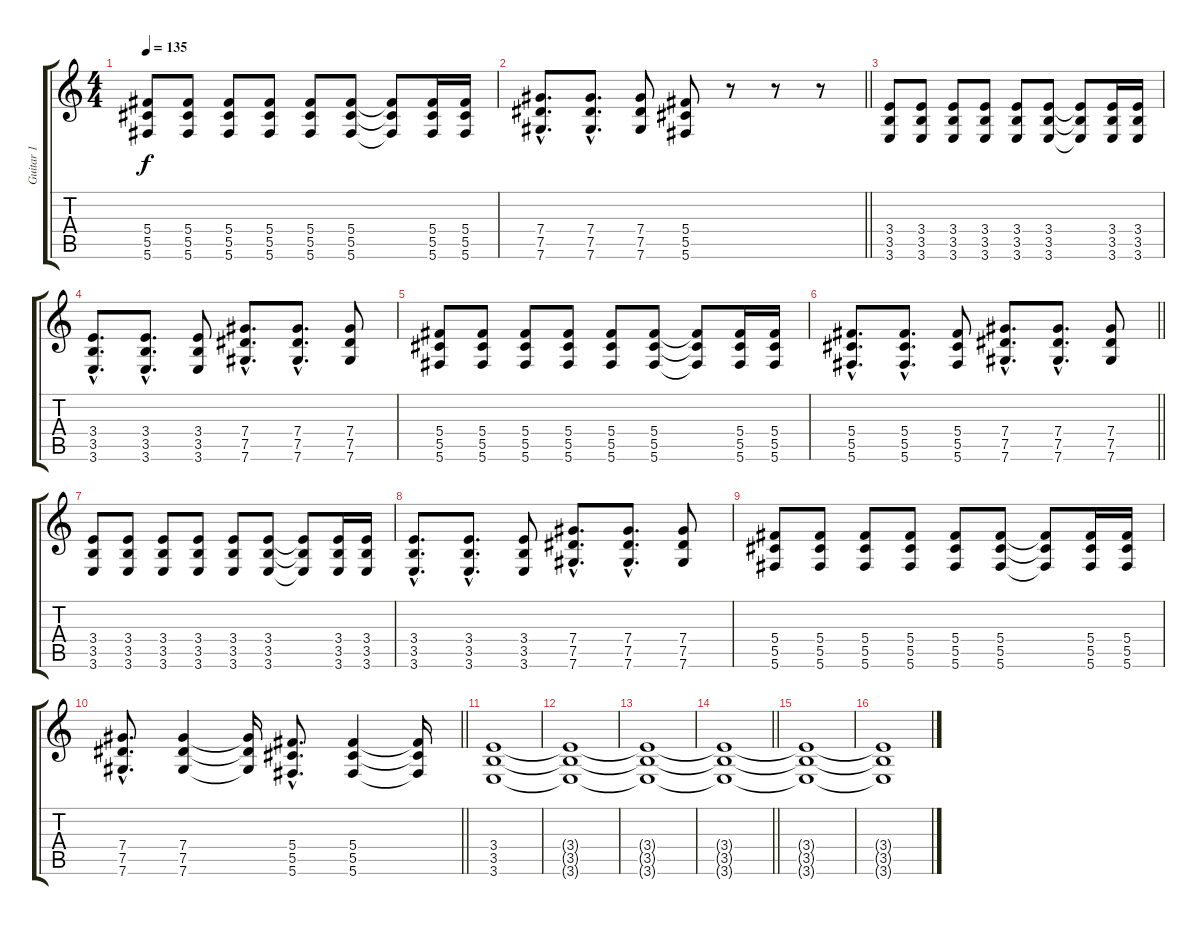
\track ("Guitar 1" "Guitar 1") {instrument distortionguitar}
\staff {score tabs}
\tuning (Eb4 Bb3 Gb3 Db3 Ab2 Db2) {hide}
\ts (4 4)
\tempo 135
\clef g2
\ks c
(5.4 5.5 5.6).8{dy f} (5.4 5.5 5.6).8 (5.4 5.5 5.6).8 (5.4 5.5 5.6).8 (5.4 5.5 5.6).8 (5.4 5.5 5.6).8 (5.4{t} 5.5{t} 5.6{t}).8 (5.4 5.5 5.6).16 (5.4 5.5 5.6).16 |
\barLineRight lightlight
(7.4{hac} 7.5{hac} 7.6{hac}).8{d} (7.4{hac} 7.5{hac} 7.6{hac}).8{d} (7.4 7.5 7.6).8 (5.4 5.5 5.6).8 r.8 r.8 r.8 |
(3.4 3.5 3.6).8 (3.4 3.5 3.6).8 (3.4 3.5 3.6).8 (3.4 3.5 3.6).8 (3.4 3.5 3.6).8 (3.4 3.5 3.6).8 (3.4{t} 3.5{t} 3.6{t}).8 (3.4 3.5 3.6).16 (3.4 3.5 3.6).16 |
(3.4{hac} 3.5{hac} 3.6{hac}).8{d} (3.4{hac} 3.5{hac} 3.6{hac}).8{d} (3.4 3.5 3.6).8 (7.4{hac} 7.5{hac} 7.6{hac}).8{d} (7.4{hac} 7.5{hac} 7.6{hac}).8{d} (7.4 7.5 7.6).8 |
(5.4 5.5 5.6).8 (5.4 5.5 5.6).8 (5.4 5.5 5.6).8 (5.4 5.5 5.6).8 (5.4 5.5 5.6).8 (5.4 5.5 5.6).8 (5.4{t} 5.5{t} 5.6{t}).8 (5.4 5.5 5.6).16 (5.4 5.5 5.6).16 |
\barLineRight lightlight
(5.4{hac} 5.5{hac} 5.6{hac}).8{d} (5.4{hac} 5.5{hac} 5.6{hac}).8{d} (5.4 5.5 5.6).8 (7.4{hac} 7.5{hac} 7.6{hac}).8{d} (7.4{hac} 7.5{hac} 7.6{hac}).8{d} (7.4 7.5 7.6).8 |
(3.4 3.5 3.6).8 (3.4 3.5 3.6).8 (3.4 3.5 3.6).8 (3.4 3.5 3.6).8 (3.4 3.5 3.6).8 (3.4 3.5 3.6).8 (3.4{t} 3.5{t} 3.6{t}).8 (3.4 3.5 3.6).16 (3.4 3.5 3.6).16 |
(3.4{hac} 3.5{hac} 3.6{hac}).8{d} (3.4{hac} 3.5{hac} 3.6{hac}).8{d} (3.4 3.5 3.6).8 (7.4{hac} 7.5{hac} 7.6{hac}).8{d} (7.4{hac} 7.5{hac} 7.6{hac}).8{d} (7.4 7.5 7.6).8 |
(5.4 5.5 5.6).8 (5.4 5.5 5.6).8 (5.4 5.5 5.6).8 (5.4 5.5 5.6).8 (5.4 5.5 5.6).8 (5.4 5.5 5.6).8 (5.4{t} 5.5{t} 5.6{t}).8 (5.4 5.5 5.6).16 (5.4 5.5 5.6).16 |
\barLineRight lightlight
(7.4{hac} 7.5{hac} 7.6{hac}).8{d} (7.4 7.5 7.6).4 (7.4{t} 7.5{t} 7.6{t}).16 (5.4{hac} 5.5{hac} 5.6{hac}).8{d} (5.4 5.5 5.6).4 (5.4{t} 5.5{t} 5.6{t}).16 |
(3.4 3.5 3.6).1 |
(3.4{t} 3.5{t} 3.6{t}).1 |
(3.4{t} 3.5{t} 3.6{t}).1 |
\barLineRight lightlight
(3.4{t} 3.5{t} 3.6{t}).1 |
(3.4{t} 3.5{t} 3.6{t}).1 |
(3.4{t} 3.5{t} 3.6{t}).1
